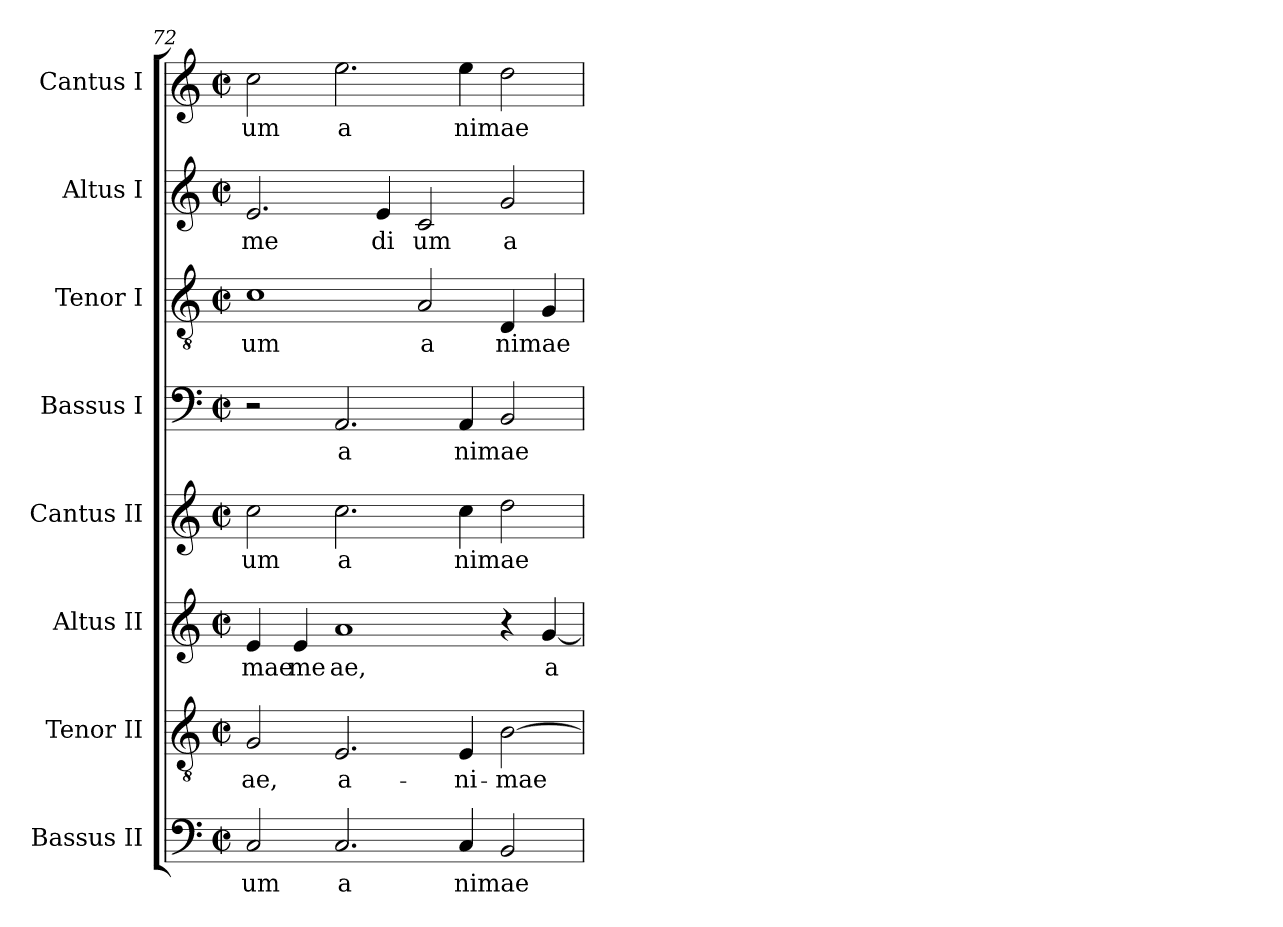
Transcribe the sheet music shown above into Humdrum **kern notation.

**kern	**text	**kern	**text	**kern	**text	**kern	**text	**kern	**text	**kern	**text	**kern	**text	**kern	**text
*part8	*part8	*part7	*part7	*part6	*part6	*part5	*part5	*part4	*part4	*part3	*part3	*part2	*part2	*part1	*part1
*staff8	*staff8	*staff7	*staff7	*staff6	*staff6	*staff5	*staff5	*staff4	*staff4	*staff3	*staff3	*staff2	*staff2	*staff1	*staff1
*I"Bassus II	*	*I"Tenor II	*	*I"Altus II	*	*I"Cantus II	*	*I"Bassus I	*	*I"Tenor I	*	*I"Altus I	*	*I"Cantus I	*
*clefF4	*	*clefGv2	*	*clefG2	*	*clefG2	*	*clefF4	*	*clefGv2	*	*clefG2	*	*clefG2	*
*M2/2	*	*M2/2	*	*M2/2	*	*M2/2	*	*M2/2	*	*M2/2	*	*M2/2	*	*M2/2	*
*met(c|)	*	*met(c|)	*	*met(c|)	*	*met(c|)	*	*met(c|)	*	*met(c|)	*	*met(c|)	*	*met(c|)	*
=72	=72	=72	=72	=72	=72	=72	=72	=72	=72	=72	=72	=72	=72	=72	=72
!	!LO:LY:b:cj	!	!LO:LY:b:cj	!	!LO:LY:b:cj	!	!LO:LY:b:cj	!	!	!	!LO:LY:b:cj	!	!LO:LY:b:cj	!	!LO:LY:b:cj
2C/	um	2G/	-ae,	4e/	mae	2cc\	um	2r	.	1c	um	2.e/	me	2cc\	um
!	!	!	!	!	!LO:LY:b:cj	!	!	!	!	!	!	!	!	!	!
.	.	.	.	4e/	me	.	.	.	.	.	.	.	.	.	.
!	!LO:LY:b:cj	!	!LO:LY:b:cj	!	!LO:LY:b:cj	!	!LO:LY:b:cj	!	!LO:LY:b:cj	!	!	!	!	!	!LO:LY:b:cj
2.C/	a	2.E/	a-	1a	ae,	2.cc\	a	2.AA/	a	.	.	.	.	2.ee\	a
!	!	!	!	!	!	!	!	!	!	!	!	!	!LO:LY:b:cj	!	!
.	.	.	.	.	.	.	.	.	.	.	.	4e/	di	.	.
!	!	!	!	!	!	!	!	!	!	!	!LO:LY:b:cj	!	!LO:LY:b:cj	!	!
.	.	.	.	.	.	.	.	.	.	2A/	a	2c/	um	.	.
!	!LO:LY:b	!	!LO:LY:b:cj	!	!	!	!LO:LY:b	!	!LO:LY:b	!	!	!	!	!	!LO:LY:b
4C/	nimae	4E/	-ni-	.	.	4cc\	nimae	4AA/	nimae	.	.	.	.	4ee\	nimae
!	!	!	!LO:LY:b	!	!	!	!	!	!	!	!LO:LY:b	!	!LO:LY:b:cj	!	!
2BB/	.	[>2B\	-mae	4r	.	2dd\	.	2BB/	.	4D/	nimae	2g/	a	2dd\	.
!	!	!	!	!	!LO:LY:b:cj	!	!	!	!	!	!	!	!	!	!
.	.	.	.	[>4g/	a	.	.	.	.	4G/	.	.	.	.	.
=	=	=	=	=	=	=	=	=	=	=	=	=	=	=	=
*-	*-	*-	*-	*-	*-	*-	*-	*-	*-	*-	*-	*-	*-	*-	*-
